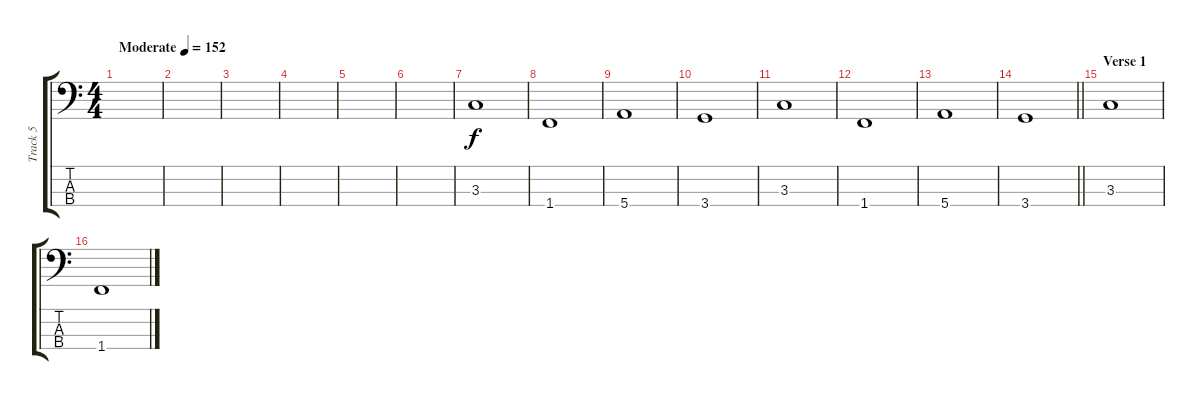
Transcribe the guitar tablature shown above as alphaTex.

\track ("Track 5" "Track 5") {instrument electricbassfinger}
\staff {score tabs}
\tuning (G2 D2 A1 E1) {hide}
\ts (4 4)
\tempo (152 "Moderate")
\clef f4
\ks c
|
|
|
|
|
|
3.3.1 |
1.4.1 |
5.4.1 |
3.4.1 |
3.3.1 |
1.4.1 |
5.4.1 |
\barLineRight lightlight
3.4.1 |
\section ("" "Verse 1")
3.3.1 |
1.4.1
